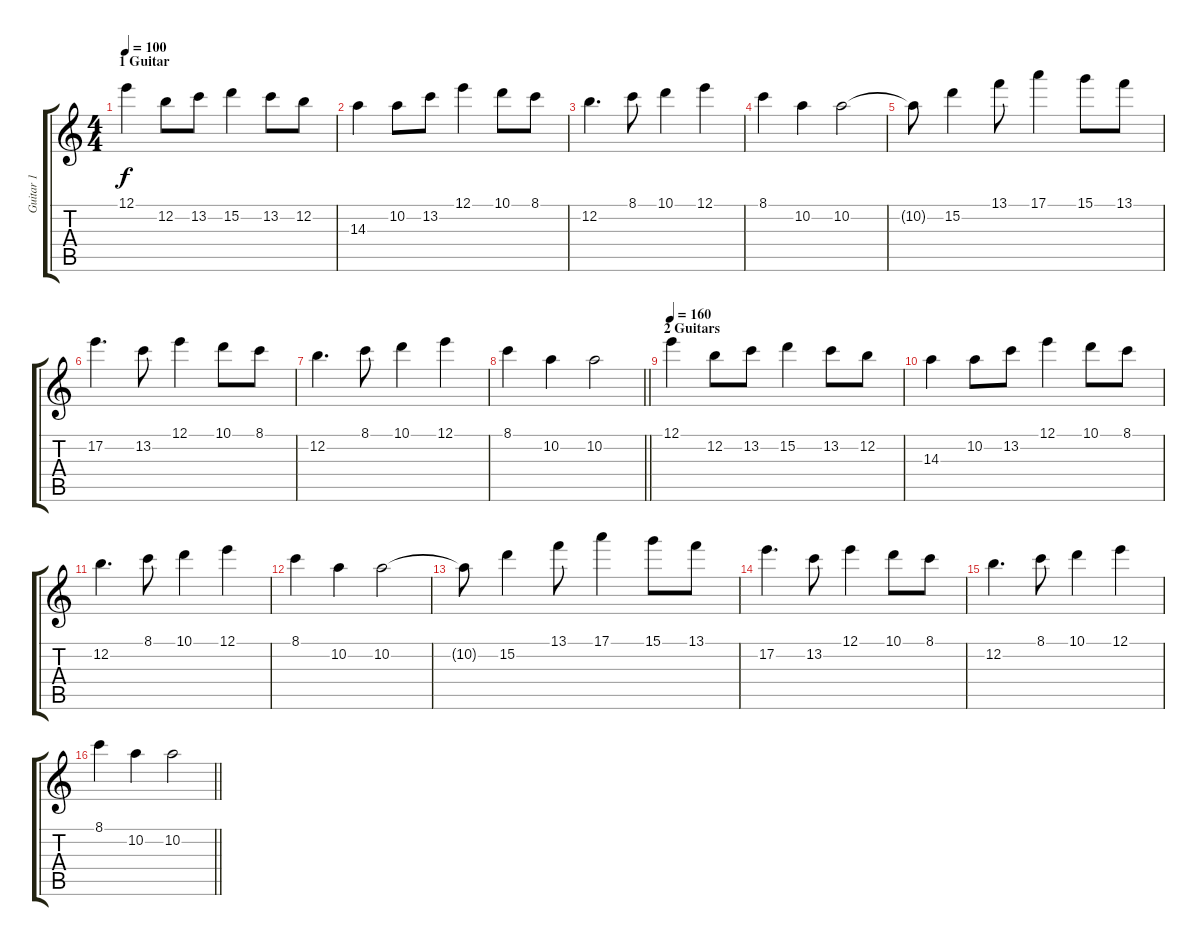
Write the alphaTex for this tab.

\track ("Guitar 1" "Guitar 1") {instrument acousticguitarnylon}
\staff {score tabs}
\tuning (E4 B3 G3 D3 A2 E2) {hide}
\ts (4 4)
\section ("" "1 Guitar")
\tempo 100
\clef g2
\ks c
12.1.4{dy f instrument acousticguitarnylon} 12.2.8 13.2.8 15.2.4 13.2.8 12.2.8 |
14.3.4 10.2.8 13.2.8 12.1.4 10.1.8 8.1.8 |
12.2.4{d} 8.1.8 10.1.4 12.1.4 |
8.1.4 10.2.4 10.2.2 |
10.2{t}.8 15.2.4 13.1.8 17.1.4 15.1.8 13.1.8 |
17.2.4{d} 13.2.8 12.1.4 10.1.8 8.1.8 |
12.2.4{d} 8.1.8 10.1.4 12.1.4 |
\barLineRight lightlight
8.1.4 10.2.4 10.2.2 |
\section ("" "2 Guitars")
\tempo 160
12.1.4 12.2.8 13.2.8 15.2.4 13.2.8 12.2.8 |
14.3.4 10.2.8 13.2.8 12.1.4 10.1.8 8.1.8 |
12.2.4{d} 8.1.8 10.1.4 12.1.4 |
8.1.4 10.2.4 10.2.2 |
10.2{t}.8 15.2.4 13.1.8 17.1.4 15.1.8 13.1.8 |
17.2.4{d} 13.2.8 12.1.4 10.1.8 8.1.8 |
12.2.4{d} 8.1.8 10.1.4 12.1.4 |
\barLineRight lightlight
8.1.4 10.2.4 10.2.2
